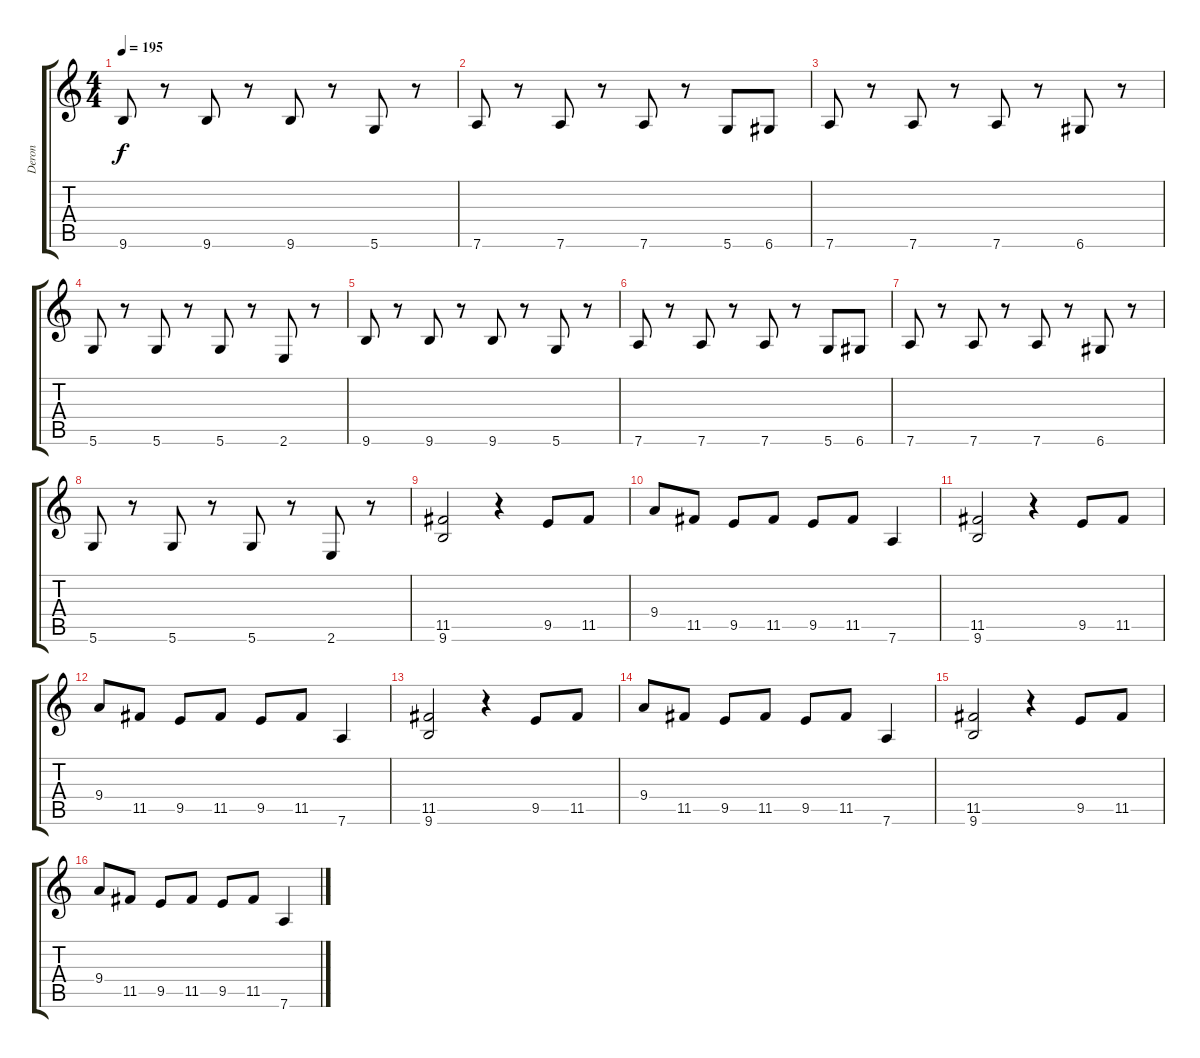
\track ("Deron" "Deron") {instrument distortionguitar}
\staff {score tabs}
\tuning (D4 A3 F3 C3 G2 D2) {hide}
\ts (4 4)
\tempo 195
\clef g2
\ks c
9.6.8{dy f} r.8 9.6.8 r.8 9.6.8 r.8 5.6.8 r.8 |
7.6.8 r.8 7.6.8 r.8 7.6.8 r.8 5.6.8 6.6.8 |
7.6.8 r.8 7.6.8 r.8 7.6.8 r.8 6.6.8 r.8 |
5.6.8 r.8 5.6.8 r.8 5.6.8 r.8 2.6.8 r.8 |
9.6.8 r.8 9.6.8 r.8 9.6.8 r.8 5.6.8 r.8 |
7.6.8 r.8 7.6.8 r.8 7.6.8 r.8 5.6.8 6.6.8 |
7.6.8 r.8 7.6.8 r.8 7.6.8 r.8 6.6.8 r.8 |
5.6.8 r.8 5.6.8 r.8 5.6.8 r.8 2.6.8 r.8 |
(11.5 9.6).2 r.4 9.5.8 11.5.8 |
9.4.8 11.5.8 9.5.8 11.5.8 9.5.8 11.5.8 7.6.4 |
(11.5 9.6).2 r.4 9.5.8 11.5.8 |
9.4.8 11.5.8 9.5.8 11.5.8 9.5.8 11.5.8 7.6.4 |
(11.5 9.6).2 r.4 9.5.8 11.5.8 |
9.4.8 11.5.8 9.5.8 11.5.8 9.5.8 11.5.8 7.6.4 |
(11.5 9.6).2 r.4 9.5.8 11.5.8 |
9.4.8 11.5.8 9.5.8 11.5.8 9.5.8 11.5.8 7.6.4
